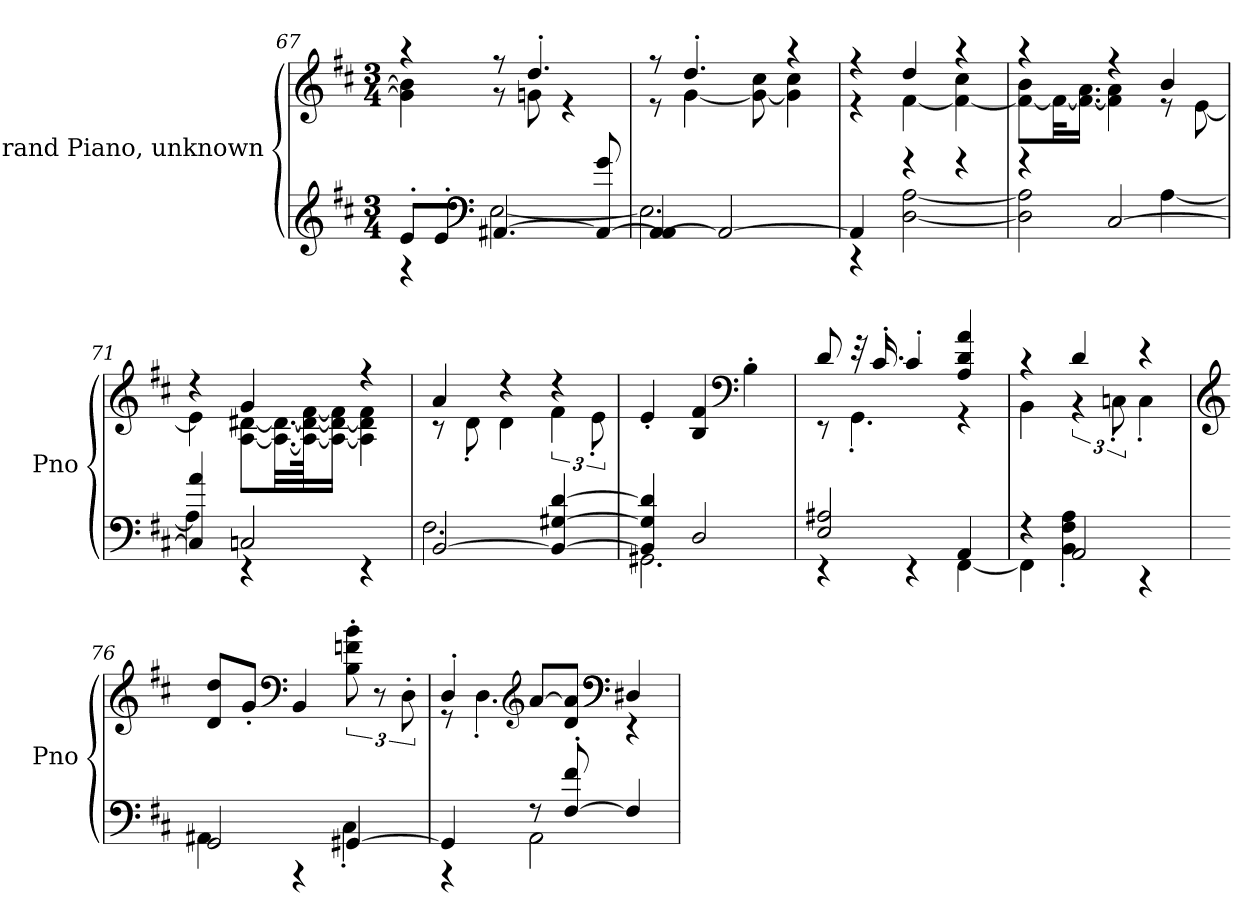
**kern	**kern
*part1	*part1
*staff2	*staff1
*I"Grand Piano, unknown	*
*I'Pno	*
!!LO:PB:g=z
*clefG2	*clefG2
*k[f#c#]	*k[f#c#]
*M3/4	*M3/4
=67	=67
*^	*^
8e'/L	4r	4r	4g#\] 4b\]
8e'/J	.	.	.
*clefF4	*	*	*
[4.AA#X/	[2E\	8r	8r
.	.	4.dd'/	8gn\
.	.	.	4r
8AA#/_ 8g/	.	.	.
=68	=68	=68	=68
[4AA/ 4AA#/]	2.E\]	8r	8r
.	.	4.dd'/	[4g\
2AA/_	.	.	.
.	.	.	8g\_ 8cc#\
.	.	4r	4g\] 4cc#\
=69	=69	=69	=69
4AA/]	4r	4r	4r
4r	[2D\ [2A\	4dd/	[4f#\
4r	.	4r	4f#\_ 4cc#\
=70	=70	=70	=70
4r	2D\] 2A\]	4r	8f#\_ 8b\L
.	.	.	32f#\KL_
.	.	.	16.f#\_ 16.a\JJ
[2C#/	.	4r	4f#\] 4a\
.	[4A\	4b/	8r
.	.	.	[8e\
=71	=71	=71	=71
4C#/] 4a/	4A\]	4r	4e\]
2Cn/	4r	4g/	[8A\ [8d#X\L
.	.	.	32.A\_ 32.d#\_LL
.	.	.	64A\_ 64d#\_ [64f#\JK
.	.	.	16A\_ 16d#\_ 16f#\]JJ
.	4r	4r	4A\] 4d#\] 4f#\
!!LO:LB:g=z	!!
=72	=72	=72	=72
[2BB/	2.F#\	4a/	8r
.	.	.	8d'\
.	.	4r	4d\
4BB/_ [4G#X/ [4d/	.	4r	6f#\
.	.	.	12e'\
*	*	*v	*v
=73	=73	=73
4BB/] 4G#/] 4d/]	2.GG#X\	4e'/
2D/	.	4B/ 4f#/
*	*	*clefF4
.	.	4B'\
=74	=74	=74
*	*	*^
2E/ 2A#X/	4r	8d/	8r
.	.	32r	4.GG'\
.	.	16.c#'/	.
.	4r	4c#'/	.
4AA/	[4FF#\	4A/ 4d/ 4a/	4r
=75	=75	=75	=75
4r	4FF#\]	4r	4BB\
2AA/	4BB\' 4F#\' 4A\'	4d/	6r
.	.	.	12Cn'\
.	4r	4r	4C'\
*	*	*v	*v
=76	=76	=76
*	*	*clefG2
2GG/	4AA#X\	8d/ 8dd/L
.	.	8g'/J
*	*	*clefF4
.	4r	4BB/
[4GG#X/	4C#'\	12B\' 12fn\' 12b\'
.	.	12r
.	.	12D'\
=77	=77	=77
*	*	*^
4GG#/]	4r	4D'/	8r
.	.	.	4.D'\
*	*	*clefG2	*
8r	2AA\	[8a/L	.
[8F#/' 8f#/'	.	8d/ 8a/]J	.
*	*	*clefF4	*
4F#/]	.	4D#X/	4r
*v	*v	*	*
*	*v	*v
=	=
*-	*-
